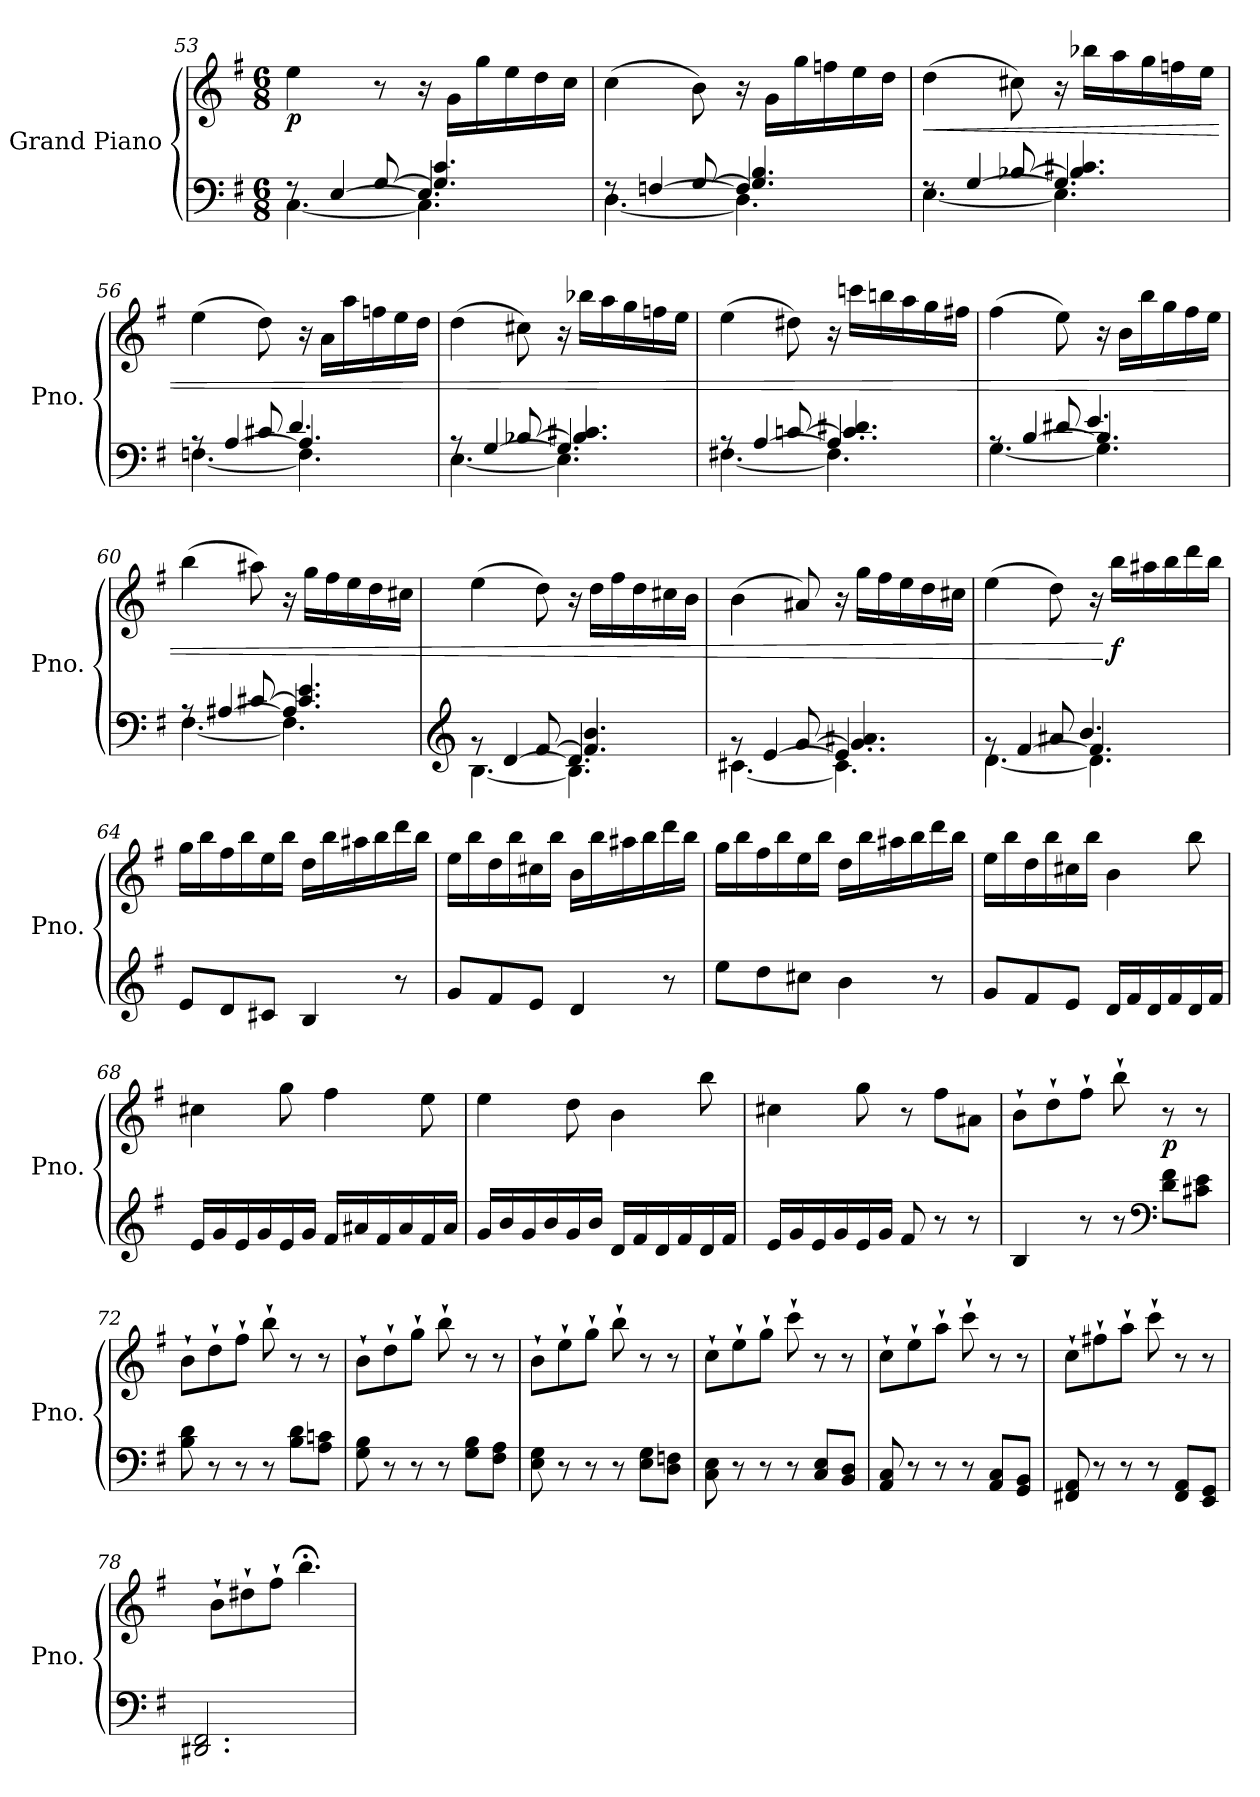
**kern	**kern	**dynam
*part1	*part1	*part1
*staff2	*staff1	*staff1/2
*I"Grand Piano	*	*
*I'Pno.	*	*
*clefF4	*clefG2	*
*k[f#]	*k[f#]	*
*M6/8	*M6/8	*
=53	=53	=53
*^	*	*
*	*^	*	*
!	!	!	!	!LO:DY:b
8rF	[4.C\	4ryy	4ee\	p
[4E/	.	.	.	.
.	.	[8G/	8r	.
4.E/]	4.C\]	4.G/] 4.c/	16r	.
.	.	.	16g\LL	.
.	.	.	16gg\	.
.	.	.	16ee\	.
.	.	.	16dd\	.
.	.	.	16cc\JJ	.
=54	=54	=54	=54	=54
8rF	[4.D\	4ryy	(>4cc\	.
[4Fn/	.	.	.	.
.	.	[8G/	8b\)	.
4.F/]	4.D\]	4.G/] 4.B/	16r	.
.	.	.	16g\LL	.
.	.	.	16gg\	.
.	.	.	16ffn\	.
.	.	.	16ee\	.
.	.	.	16dd\JJ	.
=55	=55	=55	=55	=55
!	!	!	!	!LO:HP:b
8rF	[4.E\	4ryy	(>4dd\	<
[4G/	.	.	.	.
.	.	[8B-X/	8cc#X\)	.
4.G/]	4.E\]	4.B-/] 4.c#X/	16r	.
.	.	.	16bb-X\LL	.
.	.	.	16aa\	.
.	.	.	16gg\	.
.	.	.	16ffn\	.
.	.	.	16ee\JJ	.
!!LO:LB:g=z
=56	=56	=56	=56	=56
8rA	[4.Fn\	4ryy	(>4ee\	.
[4A/	.	.	.	.
.	.	8c#X/	8dd\)	.
4.A/]	4.F\]	4.d/	16r	.
.	.	.	16a\LL	.
.	.	.	16aa\	.
.	.	.	16ffn\	.
.	.	.	16ee\	.
.	.	.	16dd\JJ	.
=57	=57	=57	=57	=57
8rA	[4.E\	4ryy	(>4dd\	.
[4G/	.	.	.	.
.	.	[8B-X/	8cc#X\)	.
4.G/]	4.E\]	4.B-/] 4.c#X/	16r	.
.	.	.	16bb-X\LL	.
.	.	.	16aa\	.
.	.	.	16gg\	.
.	.	.	16ffn\	.
.	.	.	16ee\JJ	.
=58	=58	=58	=58	=58
8rA	[4.F#X\	4ryy	(>4ee\	.
[4A/	.	.	.	.
.	.	[8cn/	8dd#X\)	.
4.A/]	4.F#\]	4.c/] 4.d#X/	16r	.
.	.	.	16cccn\LL	.
.	.	.	16bbn\	.
.	.	.	16aa\	.
.	.	.	16gg\	.
.	.	.	16ff#X\JJ	.
=59	=59	=59	=59	=59
8rA	[4.G\	4ryy	(>4ff#\	.
[4B/	.	.	.	.
.	.	8d#X/	8ee\)	.
4.B/]	4.G\]	4.e/	16r	.
.	.	.	16b\LL	.
.	.	.	16bb\	.
.	.	.	16gg\	.
.	.	.	16ff#\	.
.	.	.	16ee\JJ	.
!!LO:LB:g=z
=60	=60	=60	=60	=60
8rA	[4.F#\	4ryy	(>4bb\	.
[4A#X/	.	.	.	.
.	.	[8c#X/	8aa#X\)	.
4.A#/]	4.F#\]	4.c#/] 4.e/	16r	.
.	.	.	16gg\LL	.
.	.	.	16ff#\	.
.	.	.	16ee\	.
.	.	.	16dd\	.
.	.	.	16cc#X\JJ	.
=61	=61	=61	=61	=61
*clefG2	*	*	*	*
8rg	[4.B\	4ryy	(>4ee\	.
[4d/	.	.	.	.
.	.	[8f#/	8dd\)	.
4.d/]	4.B\]	4.f#/] 4.b/	16r	.
.	.	.	16dd\LL	.
.	.	.	16ff#\	.
.	.	.	16dd\	.
.	.	.	16cc#X\	.
.	.	.	16b\JJ	.
=62	=62	=62	=62	=62
8rg	[4.c#X\	4ryy	(>4b\	.
[4e/	.	.	.	.
.	.	[8g/	8a#X/)	.
4.e/]	4.c#\]	4.g/] 4.a#X/	16r	.
.	.	.	16gg\LL	.
.	.	.	16ff#\	.
.	.	.	16ee\	.
.	.	.	16dd\	.
.	.	.	16cc#X\JJ	.
=63	=63	=63	=63	=63
8rg	[4.d\	4ryy	(>4ee\	.
[4f#/	.	.	.	.
.	.	8a#X/	8dd\)	.
4.f#/]	4.d\]	4.b/	16r	.
!	!	!	!	!LO:DY:n=1:b
.	.	.	16bb\LL	[ f
.	.	.	16aa#X\	.
.	.	.	16bb\	.
.	.	.	16ddd\	.
.	.	.	16bb\JJ	.
*v	*v	*v	*	*
!!LO:PB:g=z
=64	=64	=64
8e/L	16gg\LL	.
.	16bb\	.
8d/	16ff#\	.
.	16bb\	.
8c#X/J	16ee\	.
.	16bb\JJ	.
4B/	16dd\LL	.
.	16bb\	.
.	16aa#X\	.
.	16bb\	.
8r	16ddd\	.
.	16bb\JJ	.
=65	=65	=65
8g/L	16ee\LL	.
.	16bb\	.
8f#/	16dd\	.
.	16bb\	.
8e/J	16cc#X\	.
.	16bb\JJ	.
4d/	16b\LL	.
.	16bb\	.
.	16aa#X\	.
.	16bb\	.
8r	16ddd\	.
.	16bb\JJ	.
=66	=66	=66
8ee\L	16gg\LL	.
.	16bb\	.
8dd\	16ff#\	.
.	16bb\	.
8cc#X\J	16ee\	.
.	16bb\JJ	.
4b\	16dd\LL	.
.	16bb\	.
.	16aa#X\	.
.	16bb\	.
8r	16ddd\	.
.	16bb\JJ	.
=67	=67	=67
8g/L	16ee\LL	.
.	16bb\	.
8f#/	16dd\	.
.	16bb\	.
8e/J	16cc#X\	.
.	16bb\JJ	.
16d/LL	4b\	.
16f#/	.	.
16d/	.	.
16f#/	.	.
16d/	8bb\	.
16f#/JJ	.	.
!!LO:LB:g=z
=68	=68	=68
16e/LL	4cc#X\	.
16g/	.	.
16e/	.	.
16g/	.	.
16e/	8gg\	.
16g/JJ	.	.
16f#/LL	4ff#\	.
16a#X/	.	.
16f#/	.	.
16a#/	.	.
16f#/	8ee\	.
16a#/JJ	.	.
=69	=69	=69
16g/LL	4ee\	.
16b/	.	.
16g/	.	.
16b/	.	.
16g/	8dd\	.
16b/JJ	.	.
16d/LL	4b\	.
16f#/	.	.
16d/	.	.
16f#/	.	.
16d/	8bb\	.
16f#/JJ	.	.
=70	=70	=70
16e/LL	4cc#X\	.
16g/	.	.
16e/	.	.
16g/	.	.
16e/	8gg\	.
16g/JJ	.	.
8f#/	8r	.
8r	8ff#\L	.
8r	8a#X\J	.
=71	=71	=71
4B/	8b`\L	.
.	8dd`\	.
8r	8ff#`\J	.
8r	8bb`\	.
*clefF4	*	*
!	!	!LO:DY:b
8d\ 8f#\L	8r	p
8c#X\ 8e\J	8r	.
!!LO:LB:g=z
=72	=72	=72
8B\ 8d\	8b`\L	.
8r	8dd`\	.
8r	8ff#`\J	.
8r	8bb`\	.
8B\ 8d\L	8r	.
8A\ 8cn\J	8r	.
=73	=73	=73
8G\ 8B\	8b`\L	.
8r	8dd`\	.
8r	8gg`\J	.
8r	8bb`\	.
8G\ 8B\L	8r	.
8F#\ 8A\J	8r	.
=74	=74	=74
8E\ 8G\	8b`\L	.
8r	8ee`\	.
8r	8gg`\J	.
8r	8bb`\	.
8E\ 8G\L	8r	.
8D\ 8Fn\J	8r	.
=75	=75	=75
8C\ 8E\	8cc`\L	.
8r	8ee`\	.
8r	8gg`\J	.
8r	8ccc`\	.
8C/ 8E/L	8r	.
8BB/ 8D/J	8r	.
=76	=76	=76
8AA/ 8C/	8cc`\L	.
8r	8ee`\	.
8r	8aa`\J	.
8r	8ccc`\	.
8AA/ 8C/L	8r	.
8GG/ 8BB/J	8r	.
!!LO:LB:g=z
=77	=77	=77
8FF#X/ 8AA/	8cc`\L	.
8r	8ff#X`\	.
8r	8aa`\J	.
8r	8ccc`\	.
8FF#/ 8AA/L	8r	.
8EE/ 8GG/J	8r	.
=78	=78	=78
*^	*	*
[4.DD#X/yy;< [4.FF#/yy;<	2.DD#/ 2.FF#/	8b`\L	.
.	.	8dd#X`\	.
.	.	8ff#`\J	.
4.DD#/yy];< 4.FF#/yy];<	.	4.bb;<\	.
*v	*v	*	*
=	=	=
*-	*-	*-
